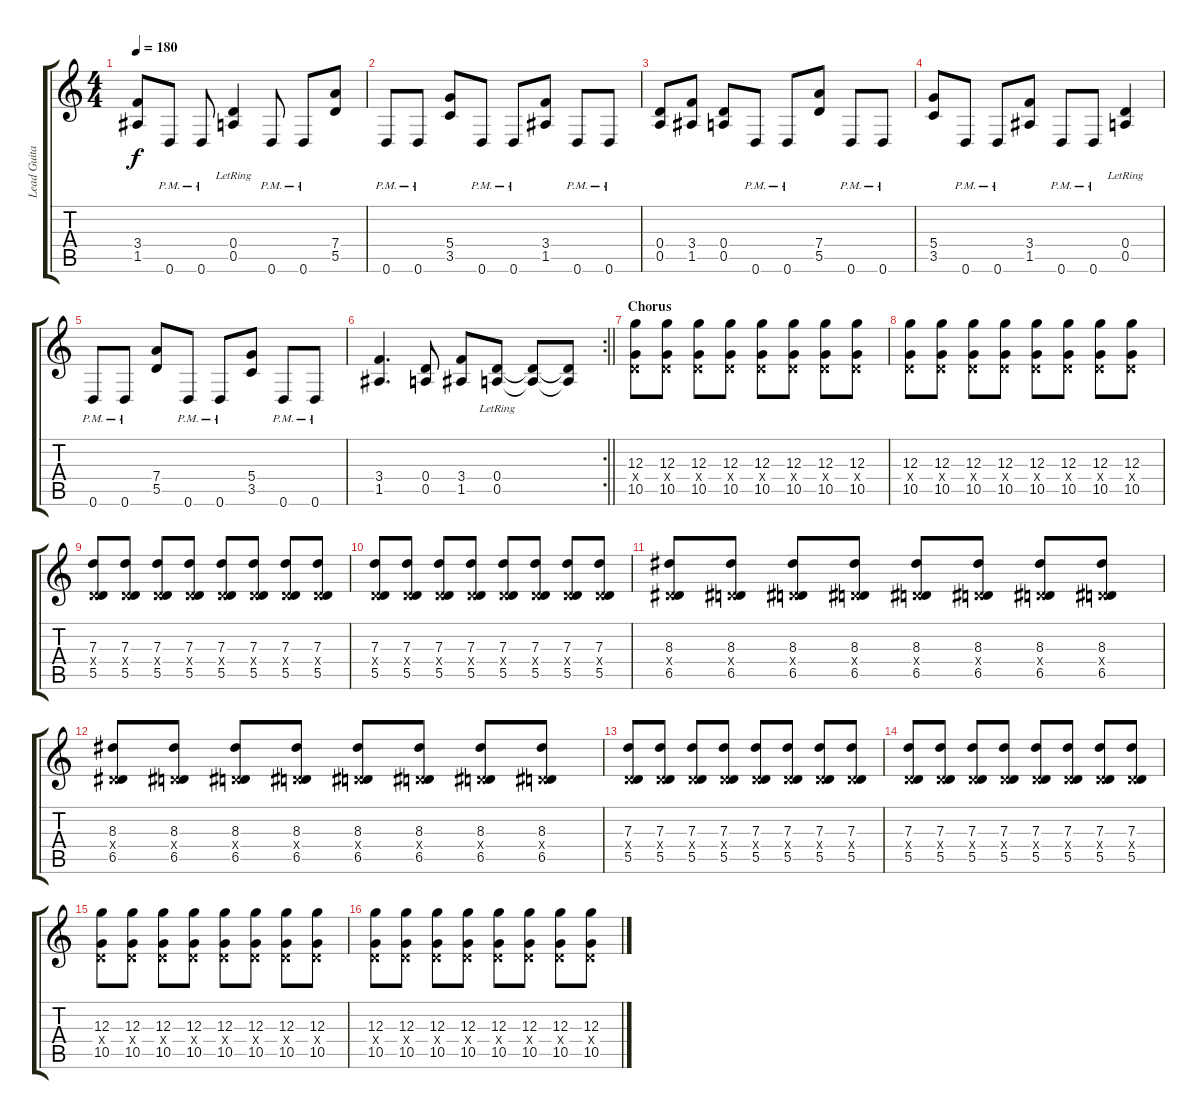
\track ("Lead Guitar" "Lead Guita") {instrument distortionguitar}
\staff {score tabs}
\tuning (E4 B3 G3 D3 A2 D2) {hide}
\ts (4 4)
\tempo 180
\clef g2
\ks c
(3.4 1.5).8{dy f} 0.6{pm}.8 0.6{pm}.8 (0.4{lr} 0.5{lr}).4 0.6{pm}.8 0.6{pm}.8 (7.4 5.5).8 |
0.6{pm}.8 0.6{pm}.8 (5.4 3.5).8 0.6{pm}.8 0.6{pm}.8 (3.4 1.5).8 0.6{pm}.8 0.6{pm}.8 |
(0.4 0.5).8 (3.4 1.5).8 (0.4 0.5).8 0.6{pm}.8 0.6{pm}.8 (7.4 5.5).8 0.6{pm}.8 0.6{pm}.8 |
(5.4 3.5).8 0.6{pm}.8 0.6{pm}.8 (3.4 1.5).8 0.6{pm}.8 0.6{pm}.8 (0.4 0.5{lr}).4 |
0.6{pm}.8 0.6{pm}.8 (7.4 5.5).8 0.6{pm}.8 0.6{pm}.8 (5.4 3.5).8 0.6{pm}.8 0.6{pm}.8 |
\rc 2
\barLineRight lightlight
(3.4 1.5).4{d} (0.4 0.5).8 (3.4 1.5).8 (0.4{lr} 0.5).8 (0.4{t} 0.5{t}).8 (0.4{t} 0.5{t}).8 |
\section ("" "Chorus")
(12.3 0.4{x} 10.5).8 (12.3 0.4{x} 10.5).8 (12.3 0.4{x} 10.5).8 (12.3 0.4{x} 10.5).8 (12.3 0.4{x} 10.5).8 (12.3 0.4{x} 10.5).8 (12.3 0.4{x} 10.5).8 (12.3 0.4{x} 10.5).8 |
(12.3 0.4{x} 10.5).8 (12.3 0.4{x} 10.5).8 (12.3 0.4{x} 10.5).8 (12.3 0.4{x} 10.5).8 (12.3 0.4{x} 10.5).8 (12.3 0.4{x} 10.5).8 (12.3 0.4{x} 10.5).8 (12.3 0.4{x} 10.5).8 |
(7.3 0.4{x} 5.5).8 (7.3 0.4{x} 5.5).8 (7.3 0.4{x} 5.5).8 (7.3 0.4{x} 5.5).8 (7.3 0.4{x} 5.5).8 (7.3 0.4{x} 5.5).8 (7.3 0.4{x} 5.5).8 (7.3 0.4{x} 5.5).8 |
(7.3 0.4{x} 5.5).8 (7.3 0.4{x} 5.5).8 (7.3 0.4{x} 5.5).8 (7.3 0.4{x} 5.5).8 (7.3 0.4{x} 5.5).8 (7.3 0.4{x} 5.5).8 (7.3 0.4{x} 5.5).8 (7.3 0.4{x} 5.5).8 |
(8.3 0.4{x} 6.5).8 (8.3 0.4{x} 6.5).8 (8.3 0.4{x} 6.5).8 (8.3 0.4{x} 6.5).8 (8.3 0.4{x} 6.5).8 (8.3 0.4{x} 6.5).8 (8.3 0.4{x} 6.5).8 (8.3 0.4{x} 6.5).8 |
(8.3 0.4{x} 6.5).8 (8.3 0.4{x} 6.5).8 (8.3 0.4{x} 6.5).8 (8.3 0.4{x} 6.5).8 (8.3 0.4{x} 6.5).8 (8.3 0.4{x} 6.5).8 (8.3 0.4{x} 6.5).8 (8.3 0.4{x} 6.5).8 |
(7.3 0.4{x} 5.5).8 (7.3 0.4{x} 5.5).8 (7.3 0.4{x} 5.5).8 (7.3 0.4{x} 5.5).8 (7.3 0.4{x} 5.5).8 (7.3 0.4{x} 5.5).8 (7.3 0.4{x} 5.5).8 (7.3 0.4{x} 5.5).8 |
(7.3 0.4{x} 5.5).8 (7.3 0.4{x} 5.5).8 (7.3 0.4{x} 5.5).8 (7.3 0.4{x} 5.5).8 (7.3 0.4{x} 5.5).8 (7.3 0.4{x} 5.5).8 (7.3 0.4{x} 5.5).8 (7.3 0.4{x} 5.5).8 |
(12.3 0.4{x} 10.5).8 (12.3 0.4{x} 10.5).8 (12.3 0.4{x} 10.5).8 (12.3 0.4{x} 10.5).8 (12.3 0.4{x} 10.5).8 (12.3 0.4{x} 10.5).8 (12.3 0.4{x} 10.5).8 (12.3 0.4{x} 10.5).8 |
(12.3 0.4{x} 10.5).8 (12.3 0.4{x} 10.5).8 (12.3 0.4{x} 10.5).8 (12.3 0.4{x} 10.5).8 (12.3 0.4{x} 10.5).8 (12.3 0.4{x} 10.5).8 (12.3 0.4{x} 10.5).8 (12.3 0.4{x} 10.5).8
